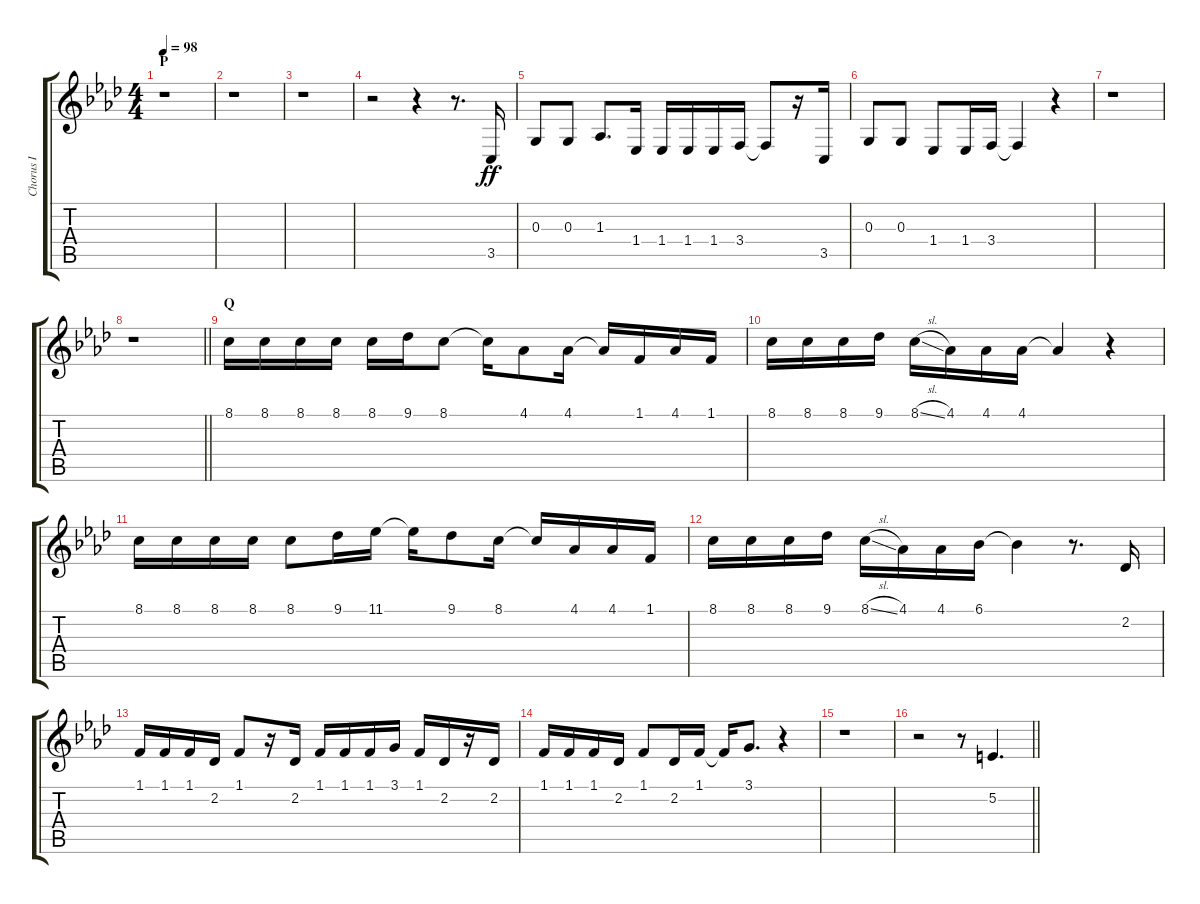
\track ("Chorus I" "Chorus I") {instrument voiceoohs}
\staff {score tabs}
\tuning (E4 B3 G3 D3 A2 E2) {hide}
\ts (4 4)
\section ("" "P")
\tempo 98
\clef g2
\ks ab
r.1{dy f} |
r.1 |
r.1 |
r.2 r.4 r.8{d} 3.5.16{dy ff} |
0.3.8 0.3.8 1.3.8{d} 1.4.16 1.4.16 1.4.16 1.4.16 3.4.16 3.4{t}.8 r.16 3.5.16 |
0.3.8 0.3.8 1.4.8 1.4.16 3.4.16 3.4{t}.4 r.4 |
r.1 |
\barLineRight lightlight
r.1 |
\section ("" "Q")
8.1.16 8.1.16 8.1.16 8.1.16 8.1.16 9.1.16 8.1.8 8.1{t}.16 4.1.8 4.1.16 4.1{t}.16 1.1.16 4.1.16 1.1.16 |
8.1.16 8.1.16 8.1.16 9.1.16 8.1{sl}.16 4.1.16 4.1.16 4.1.16 4.1{t}.4 r.4 |
8.1.16 8.1.16 8.1.16 8.1.16 8.1.8 9.1.16 11.1.16 11.1{t}.16 9.1.8 8.1.16 8.1{t}.16 4.1.16 4.1.16 1.1.16 |
8.1.16 8.1.16 8.1.16 9.1.16 8.1{sl}.16 4.1.16 4.1.16 6.1.16 6.1{t}.4 r.8{d} 2.2.16 |
1.1.16 1.1.16 1.1.16 2.2.16 1.1.8 r.16 2.2.16 1.1.16 1.1.16 1.1.16 3.1.16 1.1.16 2.2.16 r.16 2.2.16 |
1.1.16 1.1.16 1.1.16 2.2.16 1.1.8 2.2.16 1.1.16 1.1{t}.16 3.1.8{d} r.4 |
r.1 |
\barLineRight lightlight
r.2 r.8 5.2.4{d}
